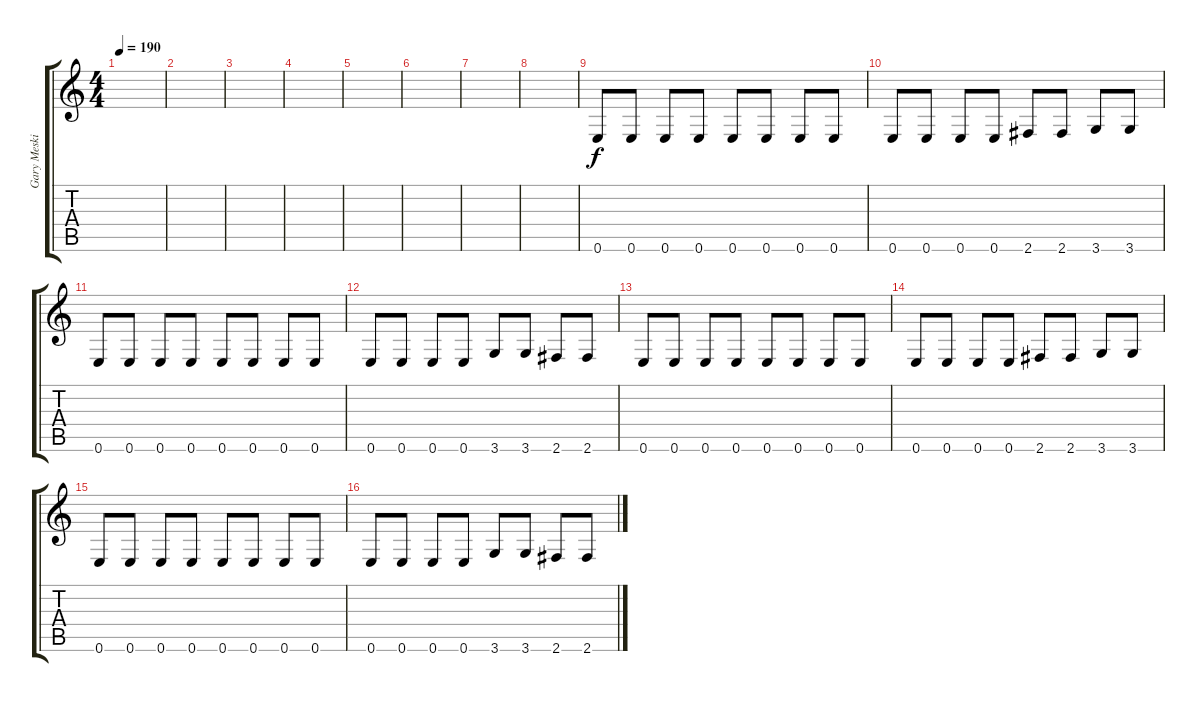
\track ("Gary Meskil" "Gary Meski") {instrument electricbasspick}
\staff {score tabs}
\tuning (E4 B3 G3 D3 A2 E2) {hide}
\ts (4 4)
\tempo 190
\clef g2
\ks c
|
|
|
|
|
|
|
|
0.6.8 0.6.8 0.6.8 0.6.8 0.6.8 0.6.8 0.6.8 0.6.8 |
0.6.8 0.6.8 0.6.8 0.6.8 2.6.8 2.6.8 3.6.8 3.6.8 |
0.6.8 0.6.8 0.6.8 0.6.8 0.6.8 0.6.8 0.6.8 0.6.8 |
0.6.8 0.6.8 0.6.8 0.6.8 3.6.8 3.6.8 2.6.8 2.6.8 |
0.6.8 0.6.8 0.6.8 0.6.8 0.6.8 0.6.8 0.6.8 0.6.8 |
0.6.8 0.6.8 0.6.8 0.6.8 2.6.8 2.6.8 3.6.8 3.6.8 |
0.6.8 0.6.8 0.6.8 0.6.8 0.6.8 0.6.8 0.6.8 0.6.8 |
0.6.8 0.6.8 0.6.8 0.6.8 3.6.8 3.6.8 2.6.8 2.6.8
